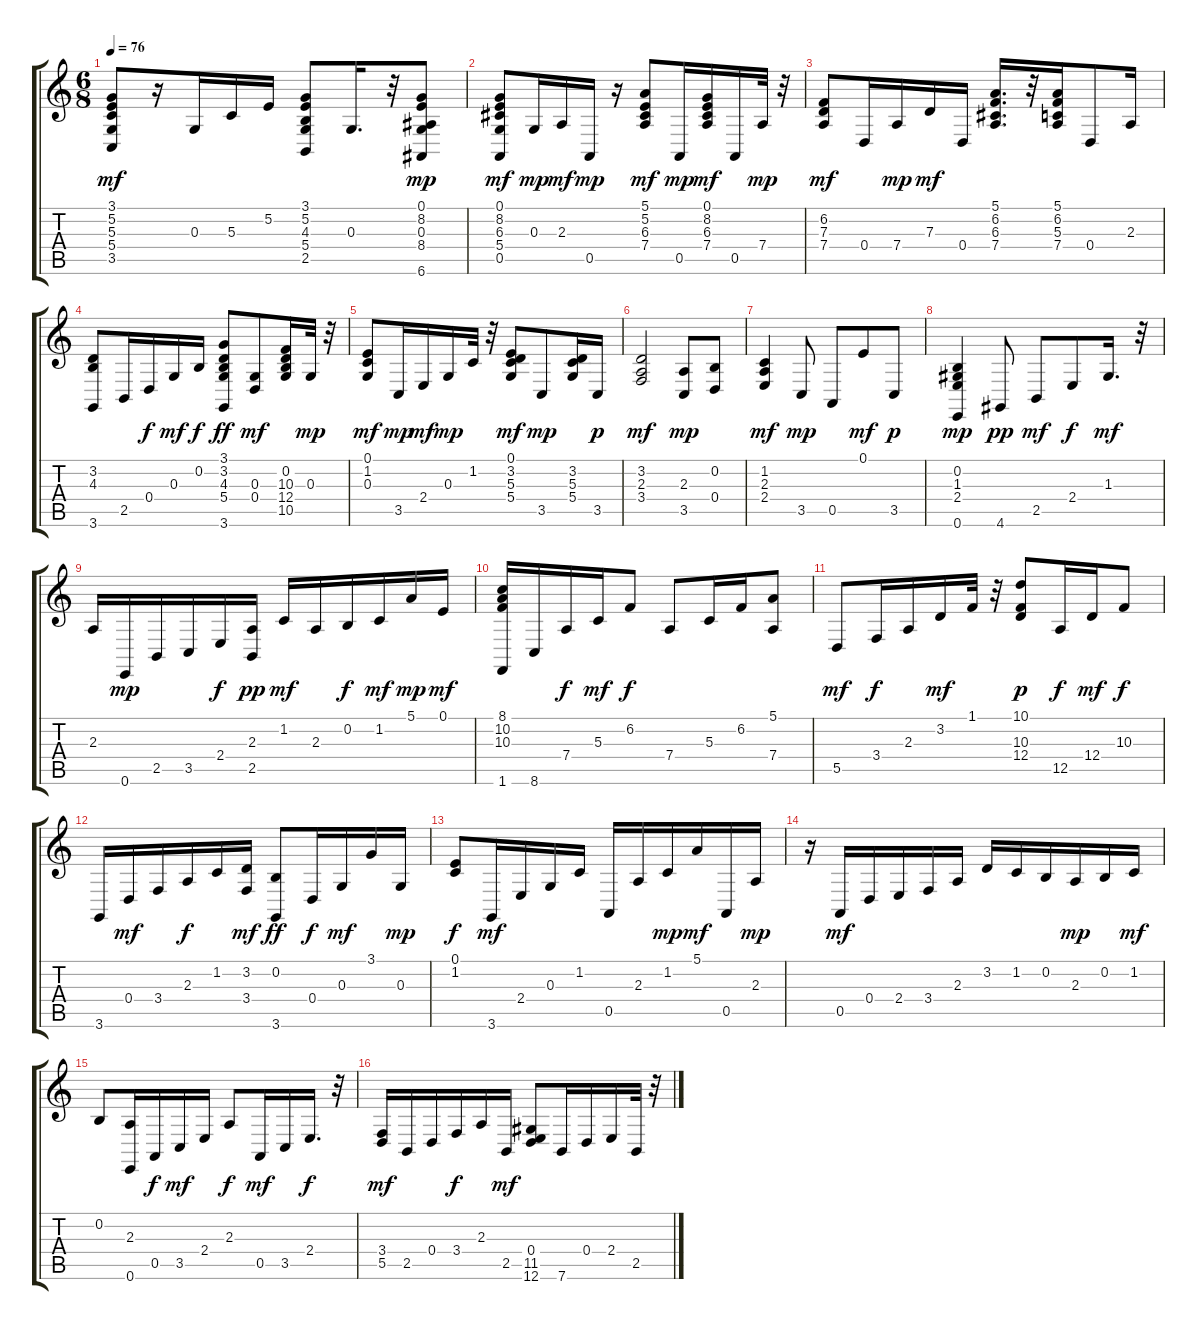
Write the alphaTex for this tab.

\track "" {instrument acousticgrandpiano}
\staff {score tabs}
\tuning (E4 B3 G3 D3 A2 E2) {hide}
\ts (6 8)
\tempo 76
\clef g2
\ks c
(3.1 5.2 5.3 5.4 3.5).8{dy mf} r.16 0.3.16 5.3.16 5.2.16 (3.1 5.2 4.3 5.4 2.5).8 0.3.16{d} r.32 (0.1 8.2 0.3 8.4 6.6).8{dy mp} |
(0.1 8.2 6.3 5.4 0.5).8{dy mf} 0.3.16{dy mp} 2.3.16{dy mf} 0.5.16{dy mp} r.16 (5.1 5.2 6.3 7.4).8{dy mf} 0.5.16{dy mp} (0.1 8.2 6.3 7.4).16{dy mf} 0.5.16 7.4.32{dy mp} r.32 |
(6.2 7.3 7.4).8{dy mf} 0.4.16 7.4.16{dy mp} 7.3.16{dy mf} 0.4.16 (5.1 6.2 6.3 7.4).16{d} r.32 (5.1 6.2 5.3 7.4).16 0.4.8 2.3.16 |
(3.2 4.3 3.6).8 2.5.16 0.4.16{dy f} 0.3.16{dy mf} 0.2.16{dy f} (3.1 3.2 4.3 5.4 3.6).8{dy ff} (0.3 0.4).8{dy mf} (0.2 10.3 12.4 10.5).16 0.3.32{dy mp} r.32 |
(0.1 1.2 0.3).8{dy mf} 3.5.16{dy mp} 2.4.16{dy mf} 0.3.16{dy mp} 1.2.32 r.32 (0.1 3.2 5.3 5.4).8{dy mf} 3.5.8{dy mp} (3.2 5.3 5.4).16 3.5.16{dy p} |
(3.2 2.3 3.4).2{dy mf} (2.3 3.5).8{dy mp} (0.2 0.4).8 |
(1.2 2.3 2.4).4{dy mf} 3.5.8{dy mp} 0.5.8 0.1.8{dy mf} 3.5.8{dy p} |
(0.2 1.3 2.4 0.6).4{dy mp} 4.6.8{dy pp} 2.5.8{dy mf} 2.4.8{dy f} 1.3.16{d dy mf} r.32 |
2.3.16 0.6.16{dy mp} 2.5.16 3.5.16 2.4.16{dy f} (2.3 2.5).16{dy pp} 1.2.16{dy mf} 2.3.16 0.2.16{dy f} 1.2.16{dy mf} 5.1.16{dy mp} 0.1.16{dy mf} |
(8.1 10.2 10.3 1.6).16 8.6.16 7.4.16{dy f} 5.3.16{dy mf} 6.2.8{dy f} 7.4.8 5.3.16 6.2.16 (5.1 7.4).8 |
5.5.8{dy mf} 3.4.16{dy f} 2.3.16 3.2.16{dy mf} 1.1.32 r.32 (10.1 10.3 12.4).8{dy p} 12.5.16{dy f} 12.4.16{dy mf} 10.3.8{dy f} |
3.6.16 0.4.16{dy mf} 3.4.16 2.3.16{dy f} 1.2.16 (3.2 3.4).16{dy mf} (0.2 3.6).8{dy ff} 0.4.16{dy f} 0.3.16{dy mf} 3.1.16 0.3.16{dy mp} |
(0.1 1.2).8{dy f} 3.6.16{dy mf} 2.4.16 0.3.16 1.2.16 0.5.16 2.3.16 1.2.16{dy mp} 5.1.16{dy mf} 0.5.16 2.3.16{dy mp} |
r.16 0.5.16{dy mf} 0.4.16 2.4.16 3.4.16 2.3.16 3.2.16 1.2.16 0.2.16 2.3.16{dy mp} 0.2.16 1.2.16{dy mf} |
0.2.8 (2.3 0.6).16 0.5.16{dy f} 3.5.16{dy mf} 2.4.16 2.3.8{dy f} 0.5.16{dy mf} 3.5.16 2.4.16{d dy f} r.32 |
(3.4 5.5).16{dy mf} 2.5.16 0.4.16 3.4.16{dy f} 2.3.16 2.5.16{dy mf} (0.4 11.5 12.6).8 7.6.16 0.4.16 2.4.16 2.5.32 r.32
